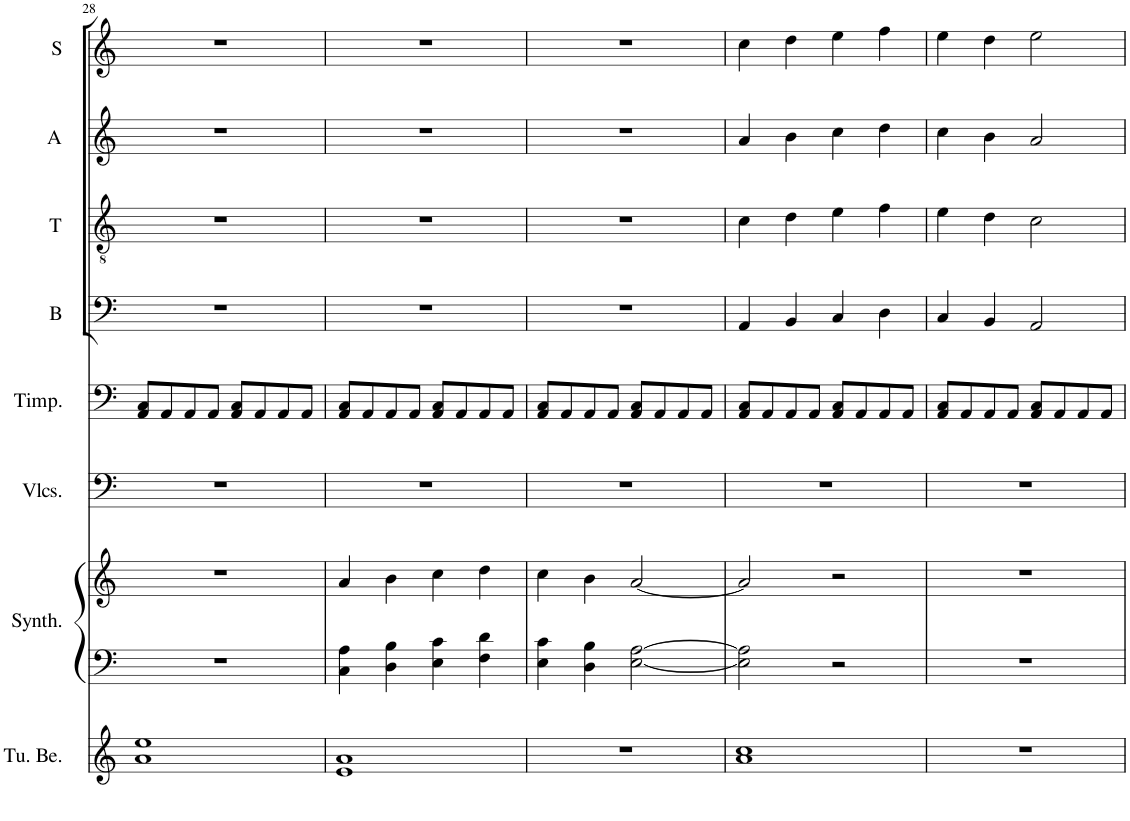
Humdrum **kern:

**kern	**kern	**kern	**kern	**kern	**kern	**kern	**kern	**kern
*part8	*part7	*part7	*part6	*part5	*part4	*part3	*part2	*part1
*staff9	*staff8	*staff7	*staff6	*staff5	*staff4	*staff3	*staff2	*staff1
*I"Tubular Bells	*I"Keyboard Synthesizer	*	*I"Violoncellos	*I"Timpani	*I"Bass	*I"Tenor	*I"Alto	*I"Soprano
*I'Tu. Be.	*I'Synth.	*	*I'Vlcs.	*I'Timp.	*I'B	*I'T	*I'A	*I'S
!!LO:PB:g=z
*clefG2	*clefF4	*clefG2	*clefF4	*clefF4	*clefF4	*clefGv2	*clefG2	*clefG2
*k[]	*k[]	*k[]	*k[]	*k[]	*k[]	*k[]	*k[]	*k[]
*M4/4	*M4/4	*M4/4	*M4/4	*M4/4	*M4/4	*M4/4	*M4/4	*M4/4
=28	=28	=28	=28	=28	=28	=28	=28	=28
1a 1ee	1r	1r	1r	8AA/ 8C/L	1r	1r	1r	1r
.	.	.	.	8AA/	.	.	.	.
.	.	.	.	8AA/	.	.	.	.
.	.	.	.	8AA/J	.	.	.	.
.	.	.	.	8AA/ 8C/L	.	.	.	.
.	.	.	.	8AA/	.	.	.	.
.	.	.	.	8AA/	.	.	.	.
.	.	.	.	8AA/J	.	.	.	.
=29	=29	=29	=29	=29	=29	=29	=29	=29
1e 1a	4C\ 4A\	4a/	1r	8AA/ 8C/L	1r	1r	1r	1r
.	.	.	.	8AA/	.	.	.	.
.	4D\ 4B\	4b\	.	8AA/	.	.	.	.
.	.	.	.	8AA/J	.	.	.	.
.	4E\ 4c\	4cc\	.	8AA/ 8C/L	.	.	.	.
.	.	.	.	8AA/	.	.	.	.
.	4F\ 4d\	4dd\	.	8AA/	.	.	.	.
.	.	.	.	8AA/J	.	.	.	.
=30	=30	=30	=30	=30	=30	=30	=30	=30
1r	4E\ 4c\	4cc\	1r	8AA/ 8C/L	1r	1r	1r	1r
.	.	.	.	8AA/	.	.	.	.
.	4D\ 4B\	4b\	.	8AA/	.	.	.	.
.	.	.	.	8AA/J	.	.	.	.
.	[2E\ [2A\	[2a/	.	8AA/ 8C/L	.	.	.	.
.	.	.	.	8AA/	.	.	.	.
.	.	.	.	8AA/	.	.	.	.
.	.	.	.	8AA/J	.	.	.	.
=31	=31	=31	=31	=31	=31	=31	=31	=31
1a 1cc	2E\] 2A\]	2a/]	1r	8AA/ 8C/L	4AA/	4c\	4a/	4cc\
.	.	.	.	8AA/	.	.	.	.
.	.	.	.	8AA/	4BB/	4d\	4b\	4dd\
.	.	.	.	8AA/J	.	.	.	.
.	2r	2r	.	8AA/ 8C/L	4C/	4e\	4cc\	4ee\
.	.	.	.	8AA/	.	.	.	.
.	.	.	.	8AA/	4D\	4f\	4dd\	4ff\
.	.	.	.	8AA/J	.	.	.	.
=32	=32	=32	=32	=32	=32	=32	=32	=32
1r	1r	1r	1r	8AA/ 8C/L	4C/	4e\	4cc\	4ee\
.	.	.	.	8AA/	.	.	.	.
.	.	.	.	8AA/	4BB/	4d\	4b\	4dd\
.	.	.	.	8AA/J	.	.	.	.
.	.	.	.	8AA/ 8C/L	2AA/	2c\	2a/	2ee\
.	.	.	.	8AA/	.	.	.	.
.	.	.	.	8AA/	.	.	.	.
.	.	.	.	8AA/J	.	.	.	.
=	=	=	=	=	=	=	=	=
*-	*-	*-	*-	*-	*-	*-	*-	*-
